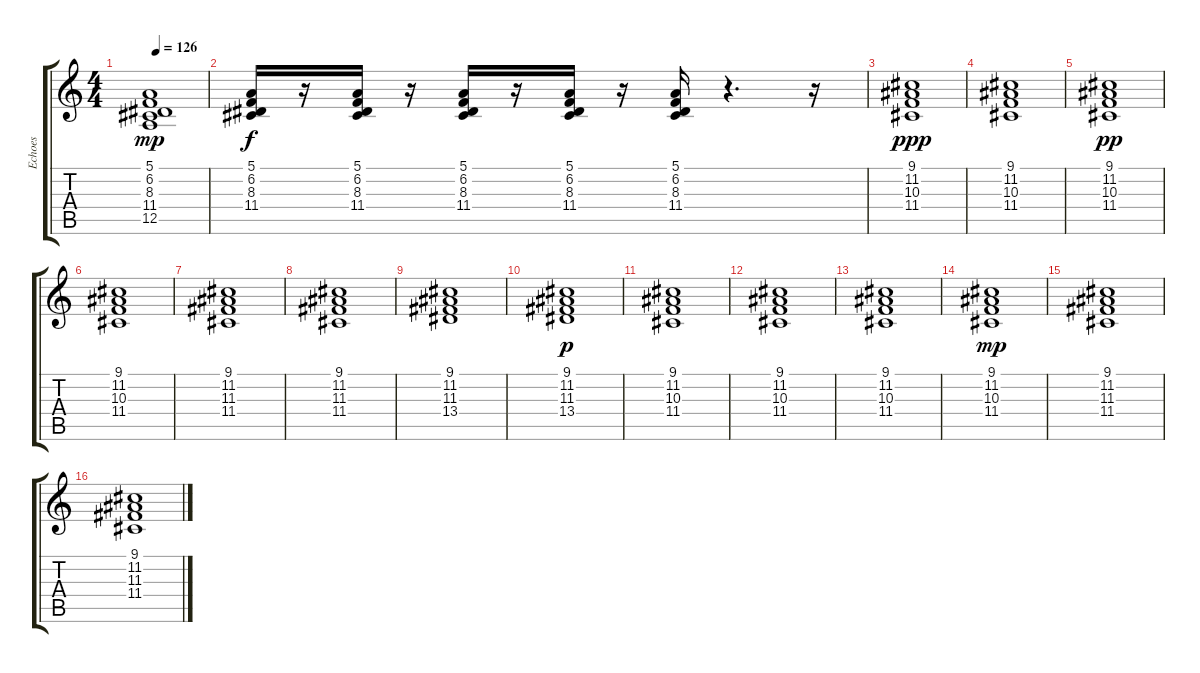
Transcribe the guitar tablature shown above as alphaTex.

\track ("Echoes" "Echoes") {instrument fx7echoes}
\staff {score tabs}
\tuning (E4 B3 G3 D3 A2 E2) {hide}
\ts (4 4)
\tempo 126
\clef g2
\ks c
(5.1 6.2 8.3 11.4 12.5).1{dy mp} |
(5.1 6.2 8.3 11.4).16{dy f} r.16 (5.1 6.2 8.3 11.4).16 r.16 (5.1 6.2 8.3 11.4).16 r.16 (5.1 6.2 8.3 11.4).16 r.16 (5.1 6.2 8.3 11.4).16 r.4{d} r.16 |
(9.1 11.2 10.3 11.4).1{dy ppp} |
(9.1 11.2 10.3 11.4).1 |
(9.1 11.2 10.3 11.4).1{dy pp} |
(9.1 11.2 10.3 11.4).1 |
(9.1 11.2 11.3 11.4).1 |
(9.1 11.2 11.3 11.4).1 |
(9.1 11.2 11.3 13.4).1 |
(9.1 11.2 11.3 13.4).1{dy p} |
(9.1 11.2 10.3 11.4).1 |
(9.1 11.2 10.3 11.4).1 |
(9.1 11.2 10.3 11.4).1 |
(9.1 11.2 10.3 11.4).1{dy mp} |
(9.1 11.2 11.3 11.4).1 |
(9.1 11.2 11.3 11.4).1
